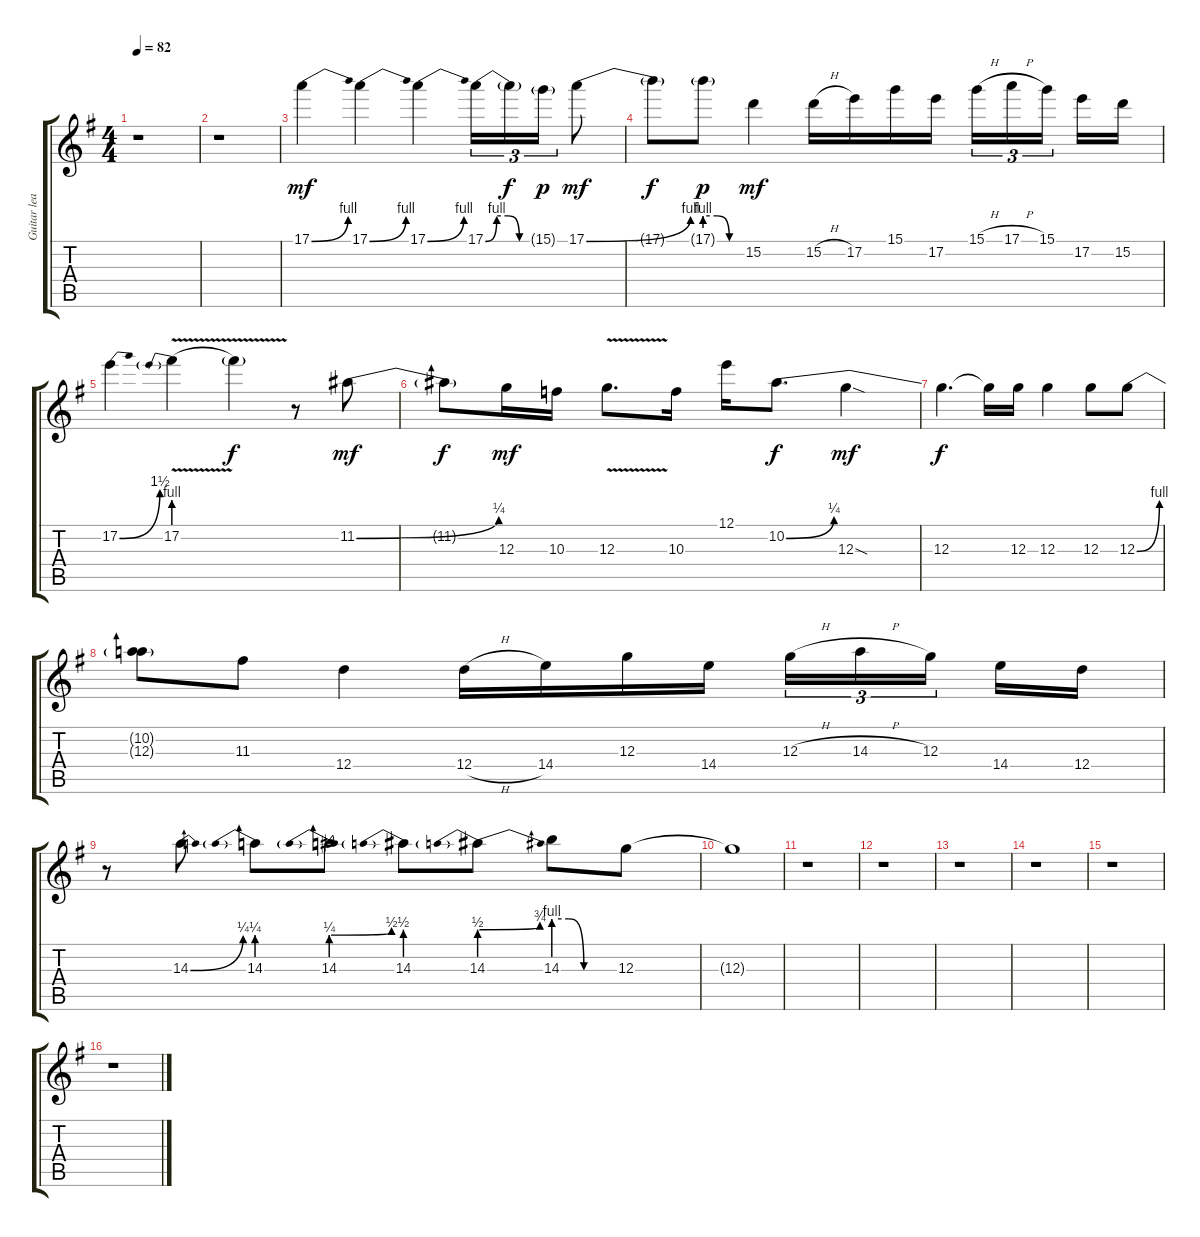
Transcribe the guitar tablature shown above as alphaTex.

\track ("Guitar lead" "Guitar lea") {instrument overdrivenguitar}
\staff {score tabs}
\tuning (E4 B3 G3 D3 A2 E2) {hide}
\ts (4 4)
\tempo 82
\clef g2
\ks eminor
r.1{dy mf} |
r.1 |
17.1{be (bend 0 0 60 4)}.4 17.1{be (bend 0 0 60 4)}.4 17.1{be (bend 0 0 60 4)}.4 17.1{be (custom 0 0 15 4 30 4 45 0 60 0)}.16{tu (3 2)} 17.1{t}.16{tu (3 2) dy f} 15.1{g}.16{tu (3 2) dy p} 17.1{be (bend 0 0 60 4)}.8{dy mf} |
17.1{t}.8{dy f} 17.1{be (custom 0 4 20 4 40 0 60 0) g}.8{dy p} 15.2.4{dy mf} 15.2{h}.16 17.2.16 15.1.16 17.2.16 15.1{h}.16{tu (3 2)} 17.1{h}.16{tu (3 2)} 15.1.16{tu (3 2) beam splitsecondary} 17.2.16 15.2.16 |
17.2{be (bend 0 0 60 6)}.4 17.2{be (prebend 0 4 60 4) v}.4 17.2{t}.4{dy f} r.8 11.2{be (bend 0 0 60 1)}.8{dy mf} |
11.2{t}.8{dy f} 12.3.16{dy mf} 10.3.16 12.3{v}.8{d} 10.3.16 12.1.16 10.2{be (bend 0 0 60 1)}.8{d dy f} 12.3{sod}.4{dy mf} |
12.3.4{d dy f} 12.3{t}.16 12.3.16 12.3.4 12.3.8 12.3{be (bend 0 0 60 4)}.8 |
(10.2{t} 12.3{t}).8 11.3.8 12.4.4 12.4{h}.16 14.4.16 12.3.16 14.4.16 12.3{h}.16{tu (3 2)} 14.3{h}.16{tu (3 2)} 12.3.16{tu (3 2) beam splitsecondary} 14.4.16 12.4.16 |
r.8 14.3{be (bend 0 0 60 1)}.8 14.3{be (prebend 0 1 60 1)}.8 14.3{be (prebendbend 0 1 60 2)}.8 14.3{be (prebend 0 2 60 2)}.8 14.3{be (prebendbend 0 2 60 3)}.8 14.3{be (custom 0 4 15 4 30 0 60 0)}.8 12.3.8 |
12.3{t}.1 |
r.1 |
r.1 |
r.1 |
r.1 |
r.1 |
r.1
